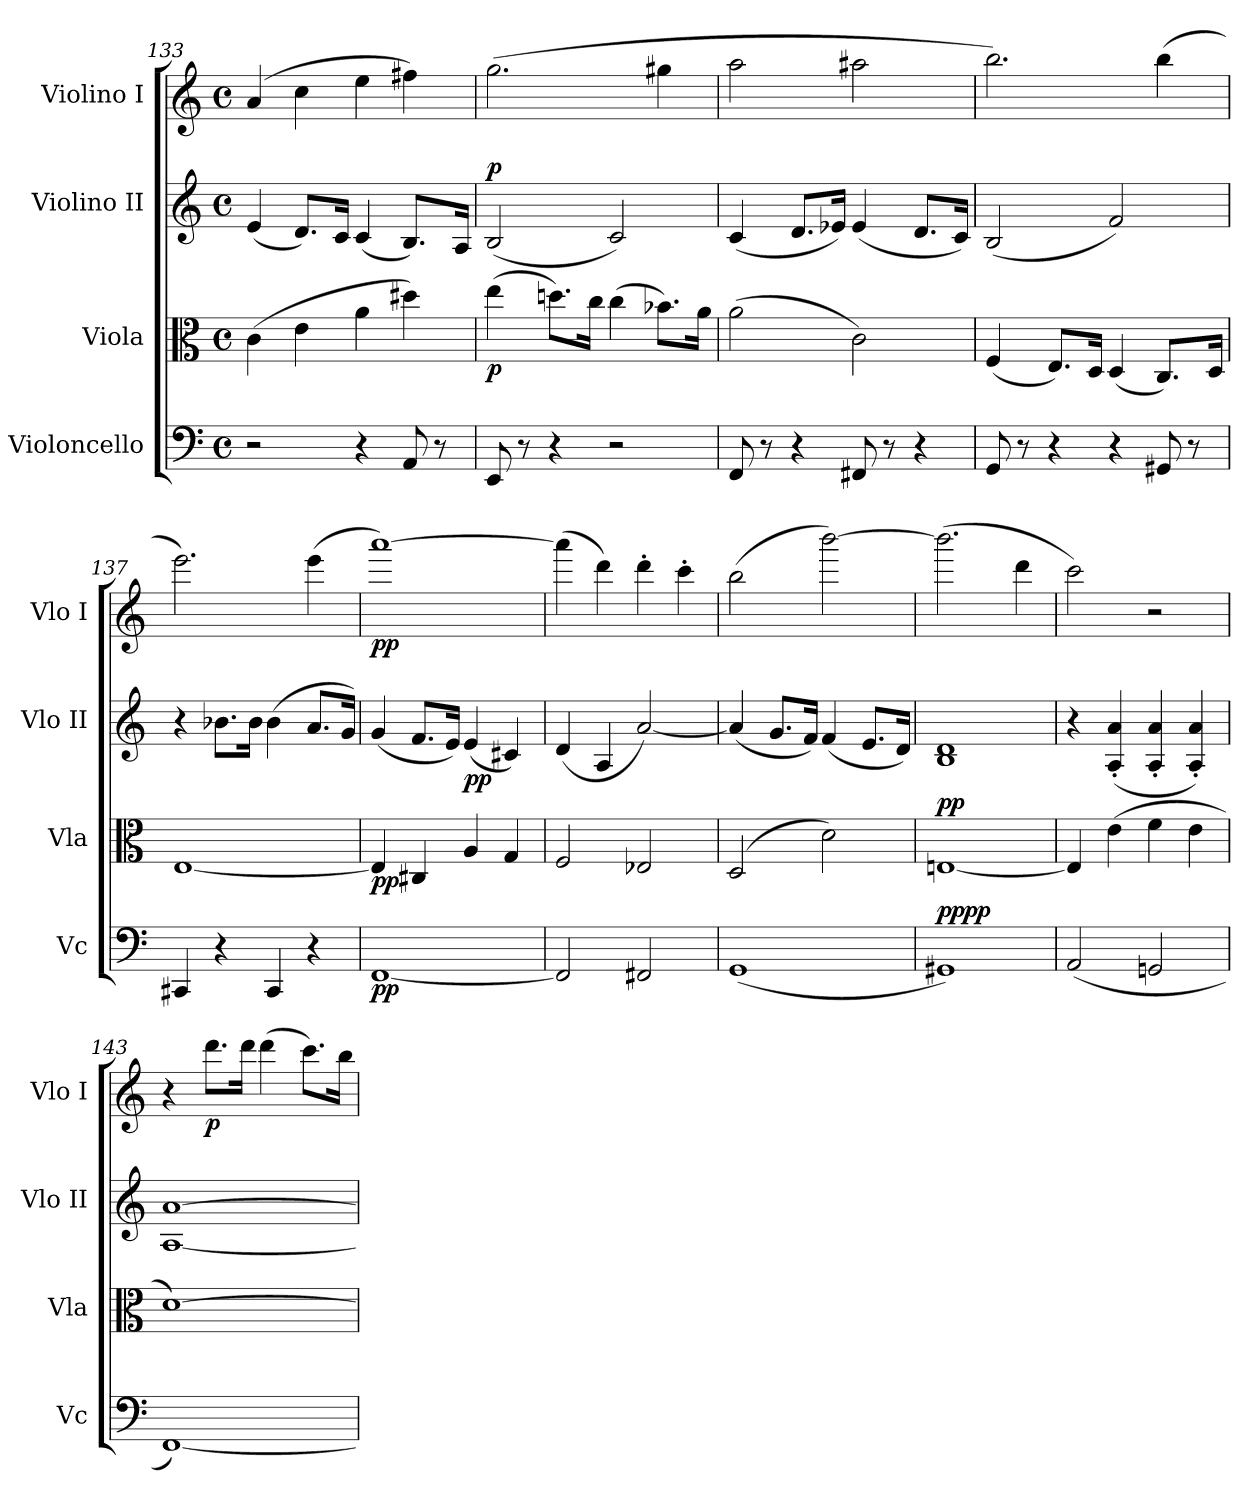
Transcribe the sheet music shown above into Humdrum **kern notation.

**kern	**dynam	**kern	**dynam	**kern	**dynam	**kern	**dynam
*part4	*part4	*part3	*part3	*part2	*part2	*part1	*part1
*staff4	*staff4	*staff3	*staff3	*staff2	*staff2	*staff1	*staff1
*I"Violoncello	*	*I"Viola	*	*I"Violino II	*	*I"Violino I	*
*I'Vc	*	*I'Vla	*	*I'Vlo II	*	*I'Vlo I	*
*clefF4	*	*clefC3	*	*clefG2	*	*clefG2	*
*k[]	*	*k[]	*	*k[]	*	*k[]	*
*M4/4	*	*M4/4	*	*M4/4	*	*M4/4	*
*met(c)	*	*met(c)	*	*met(c)	*	*met(c)	*
=133	=133	=133	=133	=133	=133	=133	=133
2r	.	(4c\	.	(4e/	.	(4a/	.
.	.	4e\	.	8.d/L)	.	4cc\	.
.	.	.	.	16c/Jk	.	.	.
4r	.	4a\	.	(4c/	.	4ee\	.
8AA/	.	4dd#X\)	.	8.B/L)	.	4ff#X\)	.
8r	.	.	.	.	.	.	.
.	.	.	.	16A/Jk	.	.	.
=134	=134	=134	=134	=134	=134	=134	=134
!	!	!	!LO:DY:b	!	!LO:DY:a	!	!
8EE/	.	(4ee\	p	(2B/	p	(2.gg\	.
8r	.	.	.	.	.	.	.
4r	.	8.ddn\L)	.	.	.	.	.
.	.	16cc\Jk	.	.	.	.	.
2r	.	(4cc\	.	2c/)	.	.	.
.	.	8.b-X\L)	.	.	.	4gg#X\	.
.	.	16a\Jk	.	.	.	.	.
=135	=135	=135	=135	=135	=135	=135	=135
8FF/	.	(2a\	.	(4c/	.	2aa\	.
8r	.	.	.	.	.	.	.
4r	.	.	.	8.d/L	.	.	.
.	.	.	.	16e-X/Jk)	.	.	.
8FF#X/	.	2c\)	.	(4e-/	.	2aa#X\	.
8r	.	.	.	.	.	.	.
4r	.	.	.	8.d/L	.	.	.
.	.	.	.	16c/Jk)	.	.	.
!!LO:PB:g=z
=136	=136	=136	=136	=136	=136	=136	=136
8GG/	.	(4F/	.	(2B/	.	2.bb\)	.
8r	.	.	.	.	.	.	.
4r	.	8.E/L)	.	.	.	.	.
.	.	16D/Jk	.	.	.	.	.
4r	.	(4D/	.	2f/)	.	.	.
8GG#X/	.	8.C/L)	.	.	.	(4bb\	.
8r	.	.	.	.	.	.	.
.	.	16D/Jk	.	.	.	.	.
=137	=137	=137	=137	=137	=137	=137	=137
4CC#X/	.	[1E	.	4r	.	2.eee\)	.
4r	.	.	.	8.b-X\L	.	.	.
.	.	.	.	16b-\Jk	.	.	.
4CC#/	.	.	.	(4b-\	.	.	.
4r	.	.	.	8.a/L	.	(4eee\	.
.	.	.	.	16g/Jk)	.	.	.
=138	=138	=138	=138	=138	=138	=138	=138
!	!LO:DY:b	!	!LO:DY:b	!	!	!	!LO:DY:b
[1FF	pp	4E/]	pp	(4g/	.	[1aaa)	pp
.	.	4C#X/	.	8.f/L	.	.	.
.	.	.	.	16e/Jk)	.	.	.
!	!	!	!	!	!LO:DY:b	!	!
.	.	4A/	.	(4e/	pp	.	.
.	.	4G/	.	4c#X/)	.	.	.
=139	=139	=139	=139	=139	=139	=139	=139
2FF/]	.	2F/	.	(4d/	.	(4aaa\]	.
.	.	.	.	4A/	.	4ddd\)	.
2FF#X/	.	2E-X/	.	[2a/)	.	4ddd'\	.
.	.	.	.	.	.	4ccc'\	.
=140	=140	=140	=140	=140	=140	=140	=140
(1GG	.	(2D/	.	(4a/]	.	(2bb\	.
.	.	.	.	8.g/L	.	.	.
.	.	.	.	16f/Jk)	.	.	.
.	.	2d\)	.	(4f/	.	[2bbb\)	.
.	.	.	.	8.e/L	.	.	.
.	.	.	.	16d/Jk)	.	.	.
=141	=141	=141	=141	=141	=141	=141	=141
!	!LO:DY:a	!	!	!	!	!	!
!	!LO:DY:n=1:a	!	!LO:DY:a	!	!	!	!
1GG#X)	pp pp	[1En	pp	1B 1d	.	(2.bbb\]	.
.	.	.	.	.	.	4ddd\	.
=142	=142	=142	=142	=142	=142	=142	=142
(2AA/	.	4E/]	.	4r	.	2ccc\)	.
.	.	(4e\	.	(4A/' 4a/'	.	.	.
2GGn/	.	4f\	.	4A/' 4a/'	.	2r	.
.	.	4e\	.	4A/' 4a/')	.	.	.
=143	=143	=143	=143	=143	=143	=143	=143
[1FF)	.	[1d)	.	[1A [1a	.	4r	.
!	!	!	!	!	!	!	!LO:DY:b
.	.	.	.	.	.	8.ddd\L	p
.	.	.	.	.	.	16ddd\Jk	.
.	.	.	.	.	.	(4ddd\	.
.	.	.	.	.	.	8.ccc\L)	.
.	.	.	.	.	.	16bb\Jk	.
=	=	=	=	=	=	=	=
*-	*-	*-	*-	*-	*-	*-	*-
